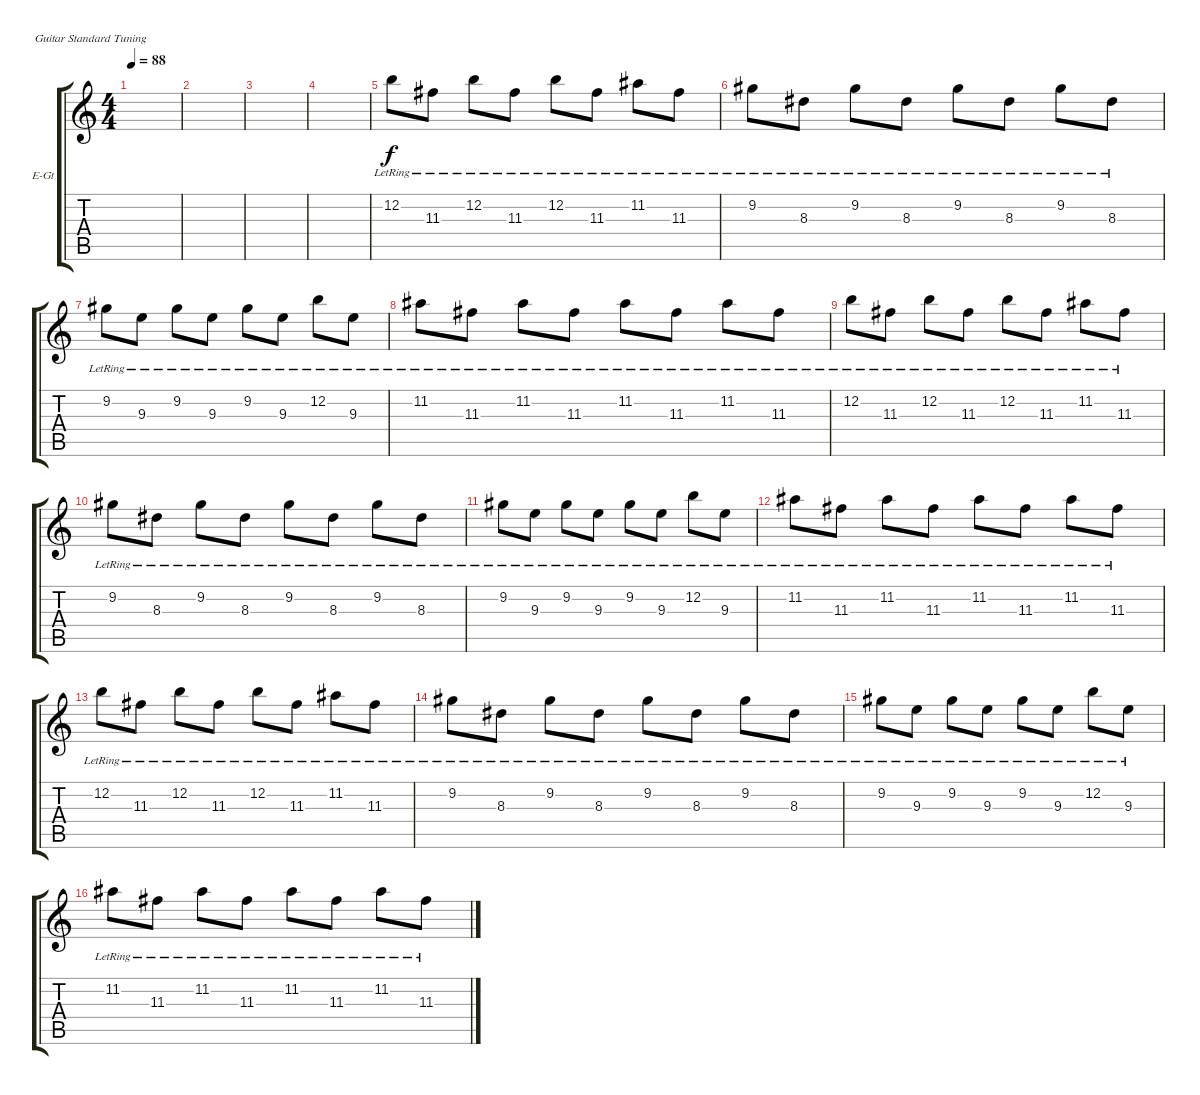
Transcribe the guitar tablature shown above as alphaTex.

\defaultSystemsLayout 4
\bracketExtendMode groupsimilarinstruments
\firstSystemTrackNameOrientation horizontal
\otherSystemsTrackNameOrientation horizontal
\track ("Turner" "E-Gt") {instrument electricguitarclean}
\staff {score tabs}
\tuning (E4 B3 G3 D3 A2 E2)
\ts (4 4)
\tempo 88
\clef g2
\ks c
|
|
|
|
12.2{lr}.8 11.3{lr}.8 12.2{lr}.8 11.3{lr}.8 12.2{lr}.8 11.3{lr}.8 11.2{lr}.8 11.3{lr}.8 |
9.2{lr}.8 8.3{lr}.8 9.2{lr}.8 8.3{lr}.8 9.2{lr}.8 8.3{lr}.8 9.2{lr}.8 8.3{lr}.8 |
9.2{lr}.8 9.3{lr}.8 9.2{lr}.8 9.3{lr}.8 9.2{lr}.8 9.3{lr}.8 12.2{lr}.8 9.3{lr}.8 |
11.2{lr}.8 11.3{lr}.8 11.2{lr}.8 11.3{lr}.8 11.2{lr}.8 11.3{lr}.8 11.2{lr}.8 11.3{lr}.8 |
12.2{lr}.8 11.3{lr}.8 12.2{lr}.8 11.3{lr}.8 12.2{lr}.8 11.3{lr}.8 11.2{lr}.8 11.3{lr}.8 |
9.2{lr}.8 8.3{lr}.8 9.2{lr}.8 8.3{lr}.8 9.2{lr}.8 8.3{lr}.8 9.2{lr}.8 8.3{lr}.8 |
9.2{lr}.8 9.3{lr}.8 9.2{lr}.8 9.3{lr}.8 9.2{lr}.8 9.3{lr}.8 12.2{lr}.8 9.3{lr}.8 |
11.2{lr}.8 11.3{lr}.8 11.2{lr}.8 11.3{lr}.8 11.2{lr}.8 11.3{lr}.8 11.2{lr}.8 11.3{lr}.8 |
12.2{lr}.8 11.3{lr}.8 12.2{lr}.8 11.3{lr}.8 12.2{lr}.8 11.3{lr}.8 11.2{lr}.8 11.3{lr}.8 |
9.2{lr}.8 8.3{lr}.8 9.2{lr}.8 8.3{lr}.8 9.2{lr}.8 8.3{lr}.8 9.2{lr}.8 8.3{lr}.8 |
9.2{lr}.8 9.3{lr}.8 9.2{lr}.8 9.3{lr}.8 9.2{lr}.8 9.3{lr}.8 12.2{lr}.8 9.3{lr}.8 |
11.2{lr}.8 11.3{lr}.8 11.2{lr}.8 11.3{lr}.8 11.2{lr}.8 11.3{lr}.8 11.2{lr}.8 11.3{lr}.8
